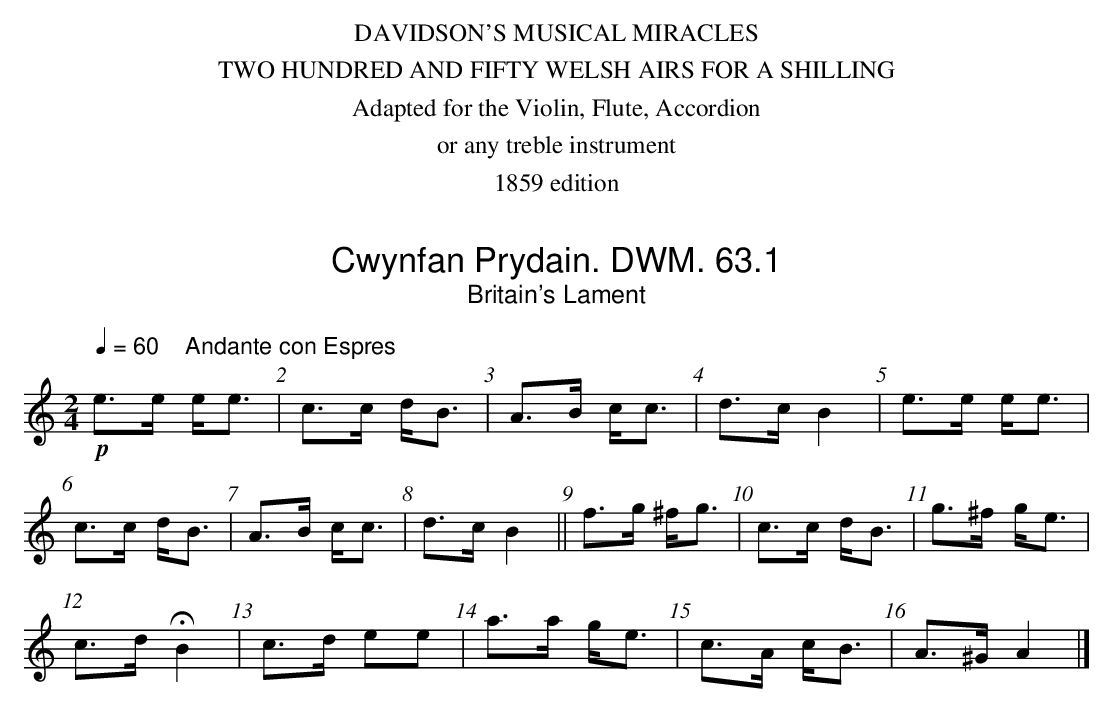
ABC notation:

X:1
T:Cwynfan Prydain. DWM. 63.1
T:Britain's Lament
M:2/4
L:1/8
Q:1/4=60 "    Andante con Espres"
K:Am
!p! e>e e<e|c>c d<B|A>B c<c|d>c B2|e>e e<e|
c>c d<B|A>B c<c| d>c B2||f>g ^f<g|c>c d<B|g>^f g<e|
c>d HB2|c>d ee|a>a g<e|c>A c<B|A>^G A2|]
